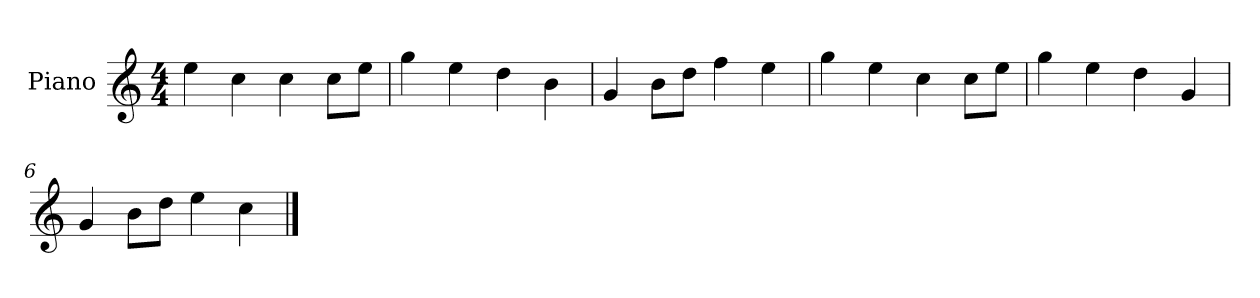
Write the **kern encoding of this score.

**kern
*part1
*staff1
*I"Piano
*I'P-no
*clefG2
*k[]
*M4/4
*MM90
=1
4ee\
4cc\
4cc\
8cc\L
8ee\J
=2
4gg\
4ee\
4dd\
4b\
=3
4g/
8b\L
8dd\J
4ff\
4ee\
=4
4gg\
4ee\
4cc\
8cc\L
8ee\J
=5
4gg\
4ee\
4dd\
4g/
=6
4g/
8b\L
8dd\J
4ee\
4cc\
==
*-
